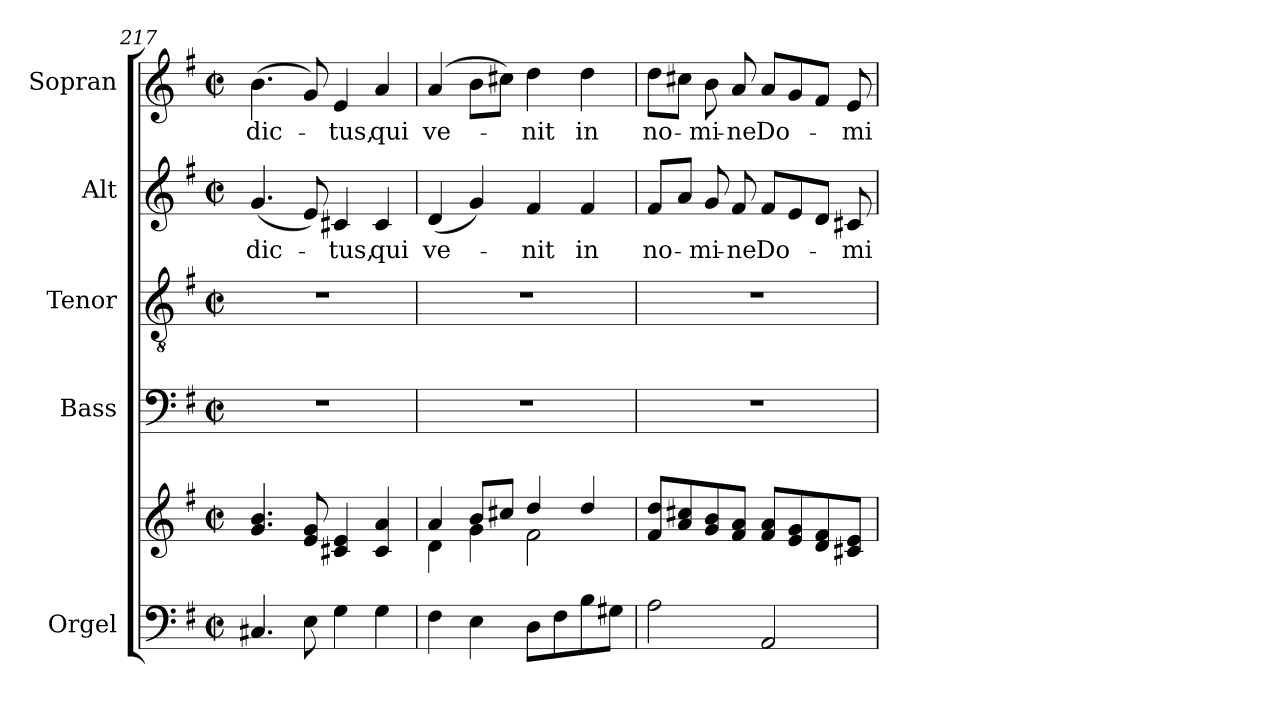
**kern	**kern	**kern	**kern	**kern	**text	**kern	**text
*part5	*part5	*part4	*part3	*part2	*part2	*part1	*part1
*staff6	*staff5	*staff4	*staff3	*staff2	*staff2	*staff1	*staff1
*I"Orgel	*	*I"Bass	*I"Tenor	*I"Alt	*	*I"Sopran	*
*I'Org.	*	*I'B.	*I'T.	*I'A.	*	*I'S.	*
*clefF4	*clefG2	*clefF4	*clefGv2	*clefG2	*	*clefG2	*
*k[f#]	*k[f#]	*k[f#]	*k[f#]	*k[f#]	*	*k[f#]	*
*G:	*G:	*G:	*G:	*G:	*	*G:	*
*M2/2	*M2/2	*M2/2	*M2/2	*M2/2	*	*M2/2	*
*met(c|)	*met(c|)	*met(c|)	*met(c|)	*met(c|)	*	*met(c|)	*
=217	=217	=217	=217	=217	=217	=217	=217
!	!	!	!	!	!LO:LY:b	!	!LO:LY:b
4.C#X/	4.g/ 4.b/	1r	1r	(<4.g/	-dic-	(>4.b\	-dic-
8E\	8e/ 8g/	.	.	8e/)	.	8g/)	.
!	!	!	!	!	!LO:LY:b	!	!LO:LY:b
4G\	4c#X/ 4e/	.	.	4c#X/	-tus,	4e/	-tus,
!	!	!	!	!	!LO:LY:b	!	!LO:LY:b
4G\	4c#/ 4a/	.	.	4c#/	qui	4a/	qui
=218	=218	=218	=218	=218	=218	=218	=218
*	*^	*	*	*	*	*	*
!	!	!	!	!	!	!LO:LY:b	!	!LO:LY:b
4F#\	4a/	4d\	1r	1r	(<4d/	ve-	(4a/	ve-
4E\	8b/L	4g\	.	.	4g/)	.	8b\L	.
.	8cc#X/J	.	.	.	.	.	8cc#X\J)	.
!	!	!	!	!	!	!LO:LY:b	!	!LO:LY:b
8D\L	4dd/	2f#\	.	.	4f#/	-nit	4dd\	-nit
8F#\	.	.	.	.	.	.	.	.
!	!	!	!	!	!	!LO:LY:b	!	!LO:LY:b
8B\	4dd/	.	.	.	4f#/	in	4dd\	in
8G#X\J	.	.	.	.	.	.	.	.
*	*v	*v	*	*	*	*	*	*
=219	=219	=219	=219	=219	=219	=219	=219
!	!	!	!	!	!LO:LY:b	!	!LO:LY:b
2A\	8f#/ 8dd/L	1r	1r	8f#/L	no-	8dd\L	no-
.	8a/ 8cc#X/	.	.	8a/J	.	8cc#X\J	.
!	!	!	!	!	!LO:LY:b	!	!LO:LY:b
.	8g/ 8b/	.	.	8g/	-mi-	8b\	-mi-
!	!	!	!	!	!LO:LY:b	!	!LO:LY:b
.	8f#/ 8a/J	.	.	8f#/	-ne	8a/	-ne
!	!	!	!	!	!LO:LY:b	!	!LO:LY:b
2AA/	8f#/ 8a/L	.	.	8f#/L	Do-	8a/L	Do-
.	8e/ 8g/	.	.	8e/	.	8g/	.
.	8d/ 8f#/	.	.	8d/J	.	8f#/J	.
!	!	!	!	!	!LO:LY:b	!	!LO:LY:b
.	8c#X/ 8e/J	.	.	8c#X/	-mi-	8e/	-mi-
=	=	=	=	=	=	=	=
*-	*-	*-	*-	*-	*-	*-	*-
